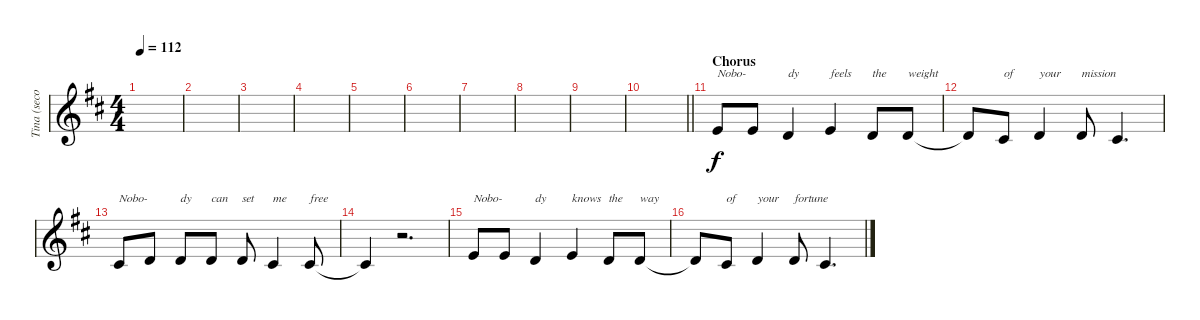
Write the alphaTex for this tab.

\track ("Tina (second)" "Tina (seco") {instrument clarinet}
\staff {score}
\tuning (E4 B3 G3 D3 A2 E2) {hide}
\ts (4 4)
\tempo 112
\clef g2
\ks d
|
|
|
|
|
|
|
|
|
\barLineRight lightlight
|
\section ("" "Chorus")
5.2.8{txt "Nobo-" volume 5 instrument clarinet} 5.2.8 3.2.4{txt "dy"} 5.2.4{txt "feels"} 3.2.8{txt "the"} 3.2.8{txt "weight"} |
3.2{t}.8 2.2.8{txt "of"} 3.2.4{txt "your"} 3.2.8{txt "mission"} 6.3.4{d} |
2.2.8{txt "Nobo-"} 3.2.8 3.2.8{txt "dy"} 3.2.8{txt "can"} 3.2.8{txt "set"} 2.2.4{txt "me"} 2.2.8{txt "free"} |
2.2{t}.4 r.2{d} |
5.2.8{txt "Nobo-"} 5.2.8 3.2.4{txt "dy"} 5.2.4{txt "knows"} 3.2.8{txt "the"} 3.2.8{txt "way"} |
3.2{t}.8 2.2.8{txt "of"} 3.2.4{txt "your"} 3.2.8{txt "fortune"} 2.2.4{d}
